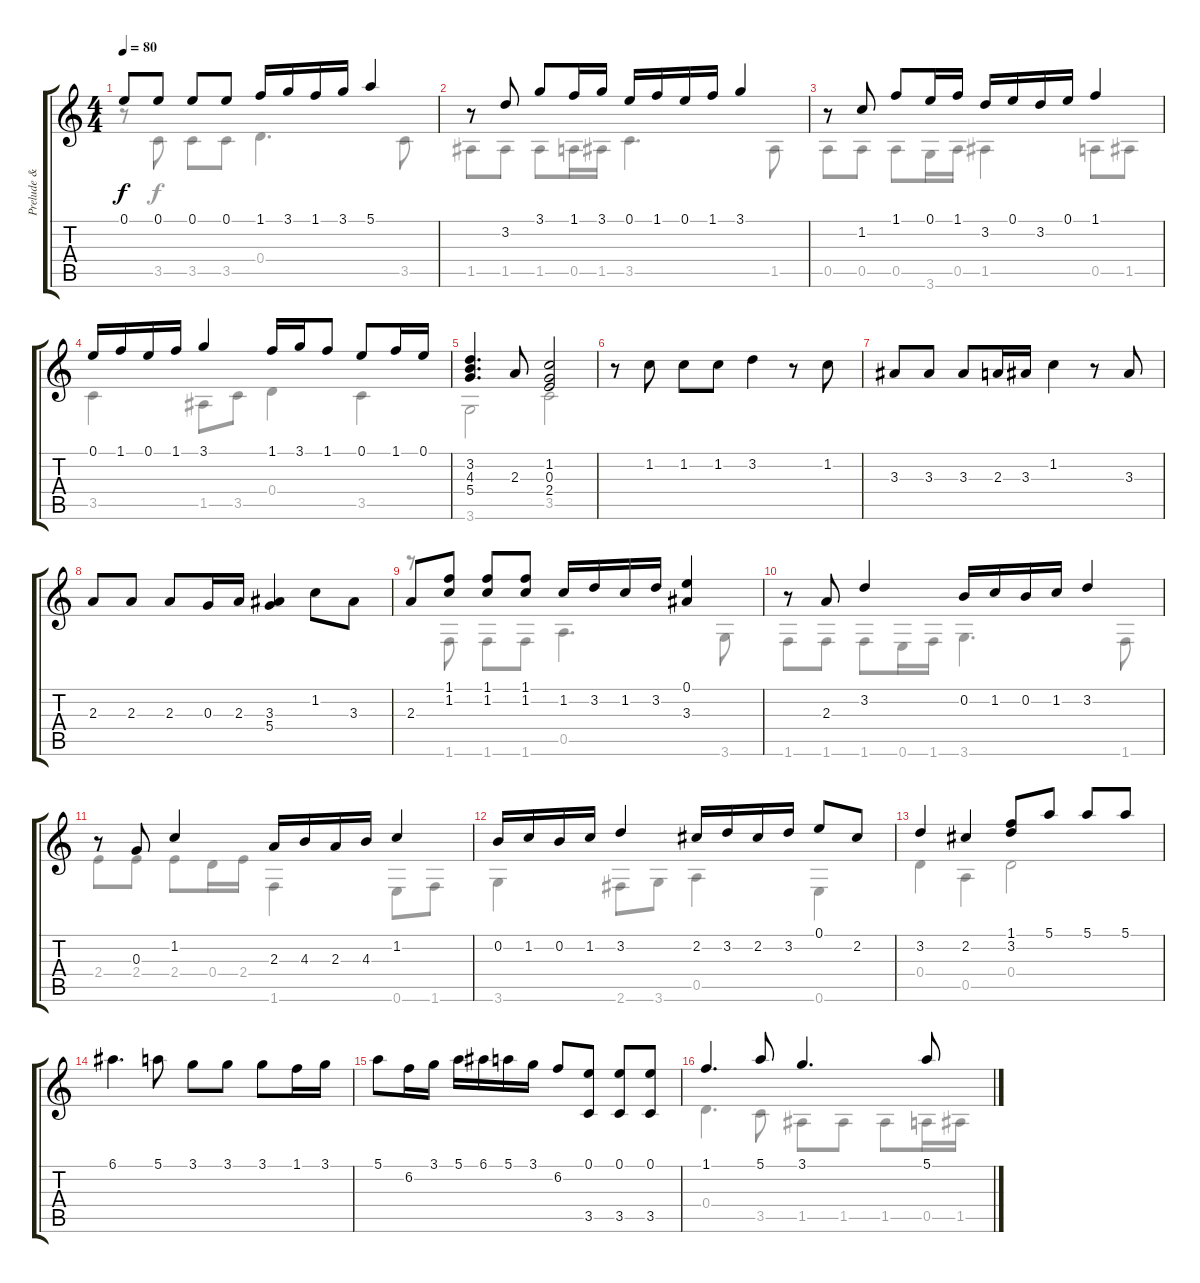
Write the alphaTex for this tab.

\track ("Prelude & Fugue BWV 553" "Prelude & ") {instrument acousticguitarnylon}
\staff {score tabs}
\tuning (E4 B3 G3 D3 A2 E2) {hide}
\voice
\ts (4 4)
\tempo 80
\clef g2
\ks c
0.1.8{dy f} 0.1.8 0.1.8 0.1.8 1.1.16 3.1.16 1.1.16 3.1.16 5.1.4 |
r.8 3.2.8 3.1.8 1.1.16 3.1.16 0.1.16 1.1.16 0.1.16 1.1.16 3.1.4 |
r.8 1.2.8 1.1.8 0.1.16 1.1.16 3.2.16 0.1.16 3.2.16 0.1.16 1.1.4 |
0.1.16 1.1.16 0.1.16 1.1.16 3.1.4 1.1.16 3.1.16 1.1.8 0.1.8 1.1.16 0.1.16 |
(3.2 4.3 5.4).4{d} 2.3.8 (1.2 0.3 2.4).2 |
r.8 1.2.8 1.2.8 1.2.8 3.2.4 r.8 1.2.8 |
3.3.8 3.3.8 3.3.8 2.3.16 3.3.16 1.2.4 r.8 3.3.8 |
2.3.8 2.3.8 2.3.8 0.3.16 2.3.16 (3.3 5.4).4 1.2.8 3.3.8 |
2.3.8 (1.1 1.2).8 (1.1 1.2).8 (1.1 1.2).8 1.2.16 3.2.16 1.2.16 3.2.16 (0.1 3.3).4 |
r.8 2.3.8 3.2.4 0.2.16 1.2.16 0.2.16 1.2.16 3.2.4 |
r.8 0.3.8 1.2.4 2.3.16 4.3.16 2.3.16 4.3.16 1.2.4 |
0.2.16 1.2.16 0.2.16 1.2.16 3.2.4 2.2.16 3.2.16 2.2.16 3.2.16 0.1.8 2.2.8 |
3.2.4 2.2.4 (1.1 3.2).8 5.1.8 5.1.8 5.1.8 |
6.1.4{d} 5.1.8 3.1.8 3.1.8 3.1.8 1.1.16 3.1.16 |
5.1.8 6.2.16 3.1.16 5.1.16 6.1.16 5.1.16 3.1.16 6.2.8 (0.1 3.5).8 (0.1 3.5).8 (0.1 3.5).8 |
1.1.4{d} 5.1.8 3.1.4{d} 5.1.8
\voice
\clef g2
\ottava regular
\simile none
\ks c
r.8{dy f} 3.5.8 3.5.8 3.5.8 0.4.4{d} 3.5.8 |
1.5.8 1.5.8 1.5.8 0.5.16 1.5.16 3.5.4{d} 1.5.8 |
0.5.8 0.5.8 0.5.8 3.6.16 0.5.16 1.5.4 0.5.8 1.5.8 |
3.5.4 1.5.8 3.5.8 0.4.4 3.5.4 |
3.6.2 3.5.2 |
|
|
|
r.8 1.6.8 1.6.8 1.6.8 0.5.4{d} 3.6.8 |
1.6.8 1.6.8 1.6.8 0.6.16 1.6.16 3.6.4{d} 1.6.8 |
2.4.8 2.4.8 2.4.8 0.4.16 2.4.16 1.6.4 0.6.8 1.6.8 |
3.6.4 2.6.8 3.6.8 0.5.4 0.6.4 |
0.4.4 0.5.4 0.4.2 |
|
|
0.4.4{d} 3.5.8 1.5.8 1.5.8 1.5.8 0.5.16 1.5.16
